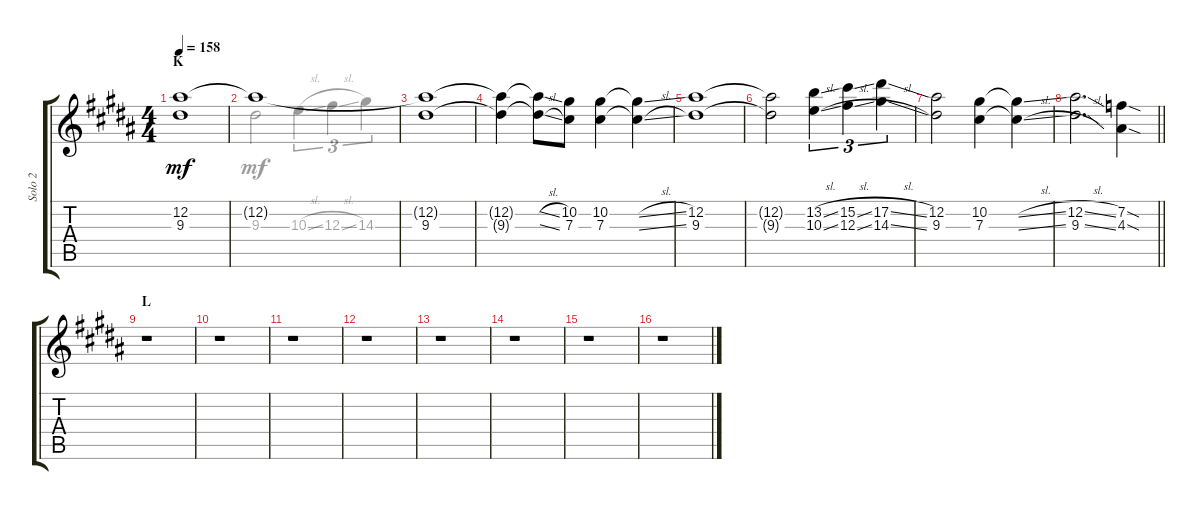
\track ("Solo 2" "Solo 2") {instrument distortionguitar}
\staff {score tabs}
\tuning (Eb4 Bb3 Gb3 Db3 Ab2 Db2) {hide}
\voice
\ts (4 4)
\section ("" "K")
\tempo 158
\clef g2
\ks b
(12.2 9.3).1{dy mf} |
\ks g#minor
12.2{t}.1 |
(12.2{t} 9.3).1 |
(12.2{t} 9.3{t}).4 (12.2{sl t} 9.3{sl t}).8 (10.2 7.3).8 (10.2 7.3).4 (10.2{sl t} 7.3{sl t}).4 |
\ks b
(12.2 9.3).1 |
\ks g#minor
(12.2{t} 9.3{t}).2 (13.2{sl} 10.3{sl}).4{tu (3 2)} (15.2{sl} 12.3{sl}).4{tu (3 2)} (17.2{sl} 14.3{sl}).4{tu (3 2)} |
(12.2 9.3).2 (10.2 7.3).4 (10.2{sl t} 7.3{sl t}).4 |
\barLineRight lightlight
(12.2{sl} 9.3{sl}).2{d} (7.2{sod} 4.3{sod}).4 |
\section ("" "L")
\ks b
r.1 |
\ks g#minor
r.1 |
r.1 |
r.1 |
\ks b
r.1 |
r.1 |
r.1 |
r.1
\voice
\clef g2
\ottava regular
\simile none
\ks b
|
\ks g#minor
9.3.2{dy mf} 10.3{sl}.4{tu (3 2)} 12.3{sl}.4{tu (3 2)} 14.3.4{tu (3 2)} |
|
|
\ks b
|
\ks g#minor
|
|
\barLineRight lightlight
|
\ks b
|
\ks g#minor
|
|
|
\ks b
|
|
|
